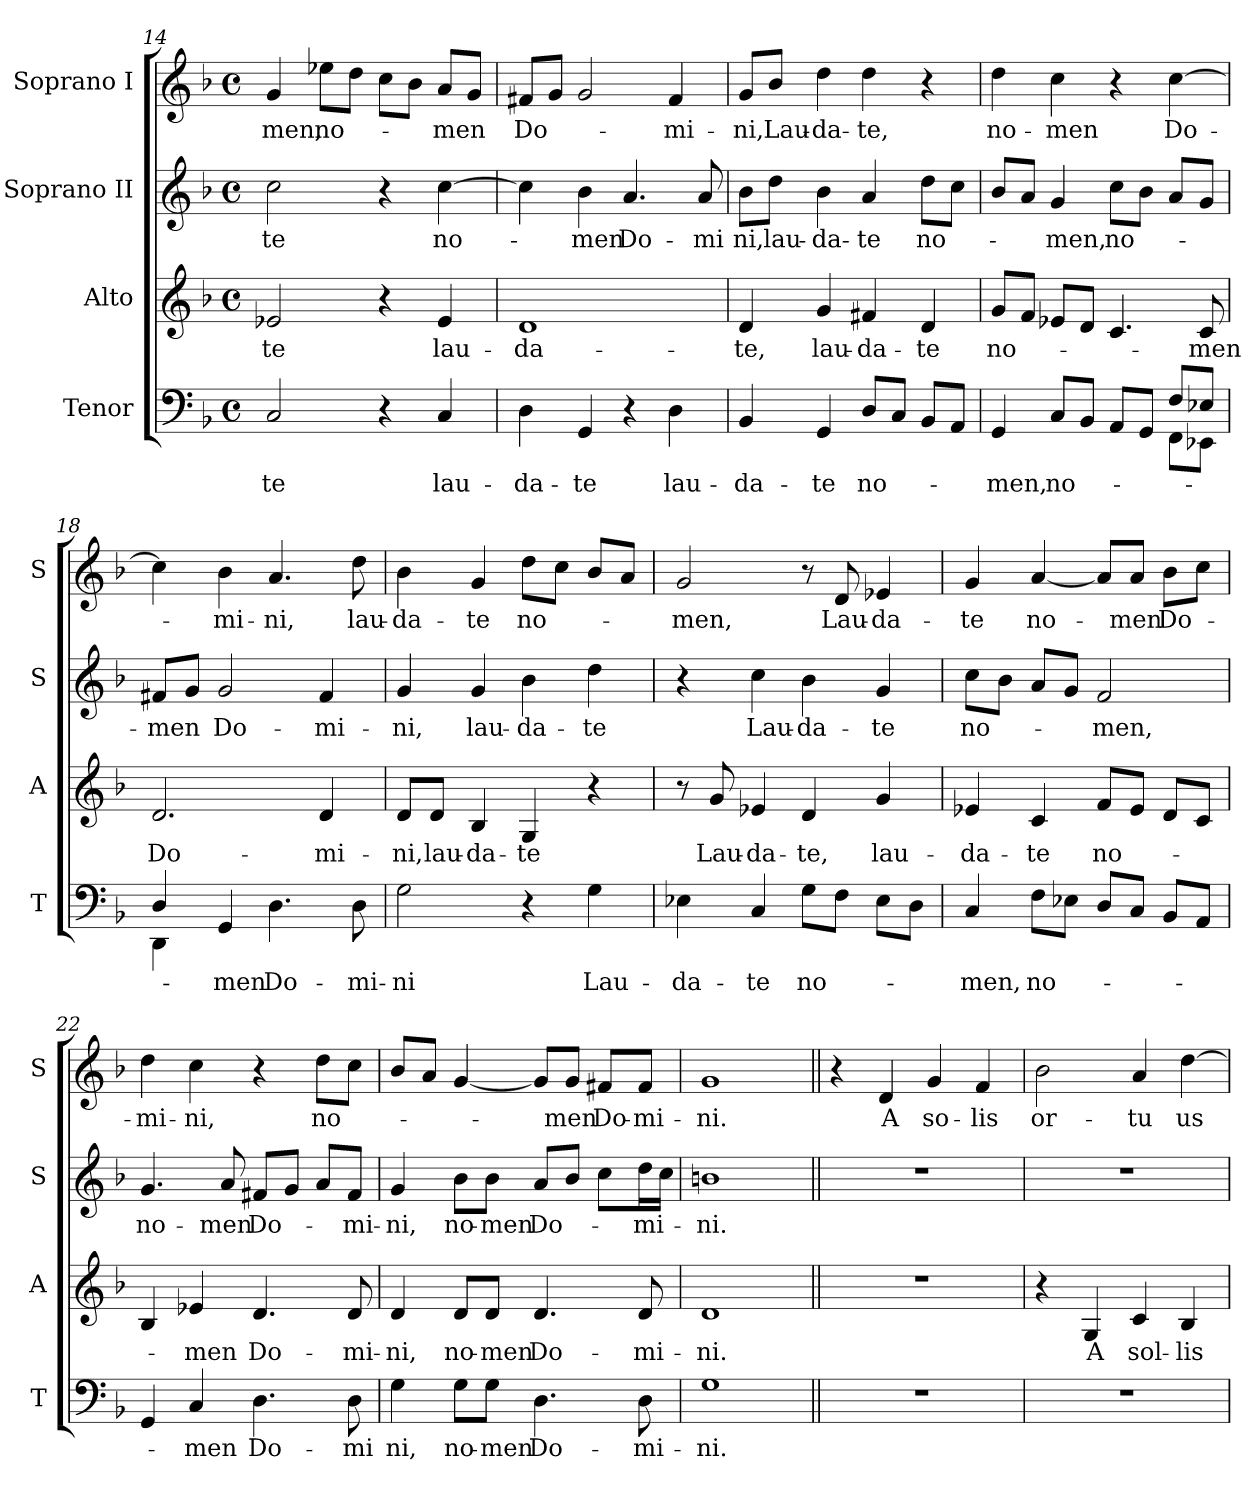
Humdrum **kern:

**kern	**text	**kern	**text	**kern	**text	**kern	**text
*part4	*part4	*part3	*part3	*part2	*part2	*part1	*part1
*staff4	*staff4	*staff3	*staff3	*staff2	*staff2	*staff1	*staff1
*I"Tenor	*	*I"Alto	*	*I"Soprano II	*	*I"Soprano I	*
*I'T	*	*I'A	*	*I'S	*	*I'S	*
!!LO:PB:g=z
*clefF4	*	*clefG2	*	*clefG2	*	*clefG2	*
*k[b-]	*	*k[b-]	*	*k[b-]	*	*k[b-]	*
*d:	*	*d:	*	*d:	*	*d:	*
*M4/4	*	*M4/4	*	*M4/4	*	*M4/4	*
*met(c)	*	*met(c)	*	*met(c)	*	*met(c)	*
=14	=14	=14	=14	=14	=14	=14	=14
!	!LO:LY:b	!	!LO:LY:b	!	!LO:LY:b	!	!LO:LY:b
2C/	-te	2e-X/	-te	2cc\	-te	4g/	-men,
!	!	!	!	!	!	!	!LO:LY:b
.	.	.	.	.	.	8ee-X\L	no-
.	.	.	.	.	.	8dd\J	.
4r	.	4r	.	4r	.	8cc\L	.
.	.	.	.	.	.	8b-\J	.
!	!LO:LY:b	!	!LO:LY:b	!	!LO:LY:b	!	!LO:LY:b
4C/	lau-	4e-/	lau-	[4cc\	no-	8a/L	-men
.	.	.	.	.	.	8g/J	.
=15	=15	=15	=15	=15	=15	=15	=15
!	!LO:LY:b	!	!LO:LY:b	!	!	!	!LO:LY:b
4D\	-da-	1d	-da-	4cc\]	.	8f#X/L	Do-
.	.	.	.	.	.	8g/J	.
!	!LO:LY:b	!	!	!	!LO:LY:b	!	!
4GG/	-te	.	.	4b-\	-men	2g/	.
!	!	!	!	!	!LO:LY:b	!	!
4r	.	.	.	4.a/	Do-	.	.
!	!LO:LY:b	!	!	!	!	!	!LO:LY:b
4D\	lau-	.	.	.	.	4f#/	-mi-
!	!	!	!	!	!LO:LY:b	!	!
.	.	.	.	8a/	-mi	.	.
=16	=16	=16	=16	=16	=16	=16	=16
!	!LO:LY:b	!	!LO:LY:b	!	!LO:LY:b	!	!LO:LY:b
4BB-/	-da-	4d/	-te,	8b-\L	ni,	8g/L	-ni,
!	!	!	!	!	!LO:LY:b	!	!LO:LY:b
.	.	.	.	8dd\J	lau-	8b-/J	Lau-
!	!LO:LY:b	!	!LO:LY:b	!	!LO:LY:b	!	!LO:LY:b
4GG/	-te	4g/	lau-	4b-\	-da-	4dd\	-da-
!	!LO:LY:b	!	!LO:LY:b	!	!LO:LY:b	!	!LO:LY:b
8D/L	no-	4f#X/	-da-	4a/	-te	4dd\	-te,
8C/J	.	.	.	.	.	.	.
!	!	!	!LO:LY:b	!	!LO:LY:b	!	!
8BB-/L	.	4d/	-te	8dd\L	no-	4r	.
8AA/J	.	.	.	8cc\J	.	.	.
=17	=17	=17	=17	=17	=17	=17	=17
!	!LO:LY:b	!	!LO:LY:b	!	!	!	!LO:LY:b
*^	*	*	*	*	*	*	*
4GG/	2.ryy	-men,	8g/L	no-	8b-/L	.	4dd\	no-
.	.	.	8f/J	.	8a/J	.	.	.
!	!	!LO:LY:b	!	!	!	!LO:LY:b	!	!LO:LY:b
8C/L	.	no-	8e-X/L	.	4g/	-men,	4cc\	-men
8BB-/J	.	.	8d/J	.	.	.	.	.
!	!	!	!	!	!	!LO:LY:b	!	!
8AA/L	.	.	4.c/	.	8cc\L	no-	4r	.
8GG/J	.	.	.	.	8b-\J	.	.	.
!	!	!	!	!	!	!	!	!LO:LY:b
8F/L	8FF\L	.	.	.	8a/L	.	[4cc\	Do-
!	!	!	!	!LO:LY:b	!	!	!	!
8E-X/J	8EE-X\J	.	8c/	-men	8g/J	.	.	.
!!LO:LB:g=z
=18	=18	=18	=18	=18	=18	=18	=18	=18
!	!	!	!	!LO:LY:b	!	!LO:LY:b	!	!
4D/	4DD\	.	2.d/	Do-	8f#X/L	-men	4cc\]	.
.	.	.	.	.	8g/J	.	.	.
!	!	!LO:LY:b	!	!	!	!LO:LY:b	!	!LO:LY:b
4GG/	2.ryy	-men	.	.	2g/	Do-	4b-\	-mi-
!	!	!LO:LY:b	!	!	!	!	!	!LO:LY:b
4.D\	.	Do-	.	.	.	.	4.a/	-ni,
!	!	!	!	!LO:LY:b	!	!LO:LY:b	!	!
.	.	.	4d/	-mi-	4f#/	-mi-	.	.
!	!	!LO:LY:b	!	!	!	!	!	!LO:LY:b
8D\	.	-mi-	.	.	.	.	8dd\	lau-
*v	*v	*	*	*	*	*	*	*
=19	=19	=19	=19	=19	=19	=19	=19
!	!LO:LY:b	!	!LO:LY:b	!	!LO:LY:b	!	!LO:LY:b
2G\	-ni	8d/L	-ni,	4g/	-ni,	4b-\	-da-
!	!	!	!LO:LY:b	!	!	!	!
.	.	8d/J	lau-	.	.	.	.
!	!	!	!LO:LY:b	!	!LO:LY:b	!	!LO:LY:b
.	.	4B-/	-da-	4g/	lau-	4g/	-te
!	!	!	!LO:LY:b	!	!LO:LY:b	!	!LO:LY:b
4r	.	4G/	-te	4b-\	-da-	8dd\L	no-
.	.	.	.	.	.	8cc\J	.
!	!LO:LY:b	!	!	!	!LO:LY:b	!	!
4G\	Lau-	4r	.	4dd\	-te	8b-/L	.
.	.	.	.	.	.	8a/J	.
=20	=20	=20	=20	=20	=20	=20	=20
!	!LO:LY:b	!	!	!	!	!	!LO:LY:b
4E-X\	-da-	8r	.	4r	.	2g/	-men,
!	!	!	!LO:LY:b	!	!	!	!
.	.	8g/	Lau-	.	.	.	.
!	!LO:LY:b	!	!LO:LY:b	!	!LO:LY:b	!	!
4C/	-te	4e-X/	-da-	4cc\	Lau-	.	.
!	!LO:LY:b	!	!LO:LY:b	!	!LO:LY:b	!	!
8G\L	no-	4d/	-te,	4b-\	-da-	8r	.
!	!	!	!	!	!	!	!LO:LY:b
8F\J	.	.	.	.	.	8d/	Lau-
!	!	!	!LO:LY:b	!	!LO:LY:b	!	!LO:LY:b
8E-\L	.	4g/	lau-	4g/	-te	4e-X/	-da-
8D\J	.	.	.	.	.	.	.
=21	=21	=21	=21	=21	=21	=21	=21
!	!LO:LY:b	!	!LO:LY:b	!	!LO:LY:b	!	!LO:LY:b
4C/	-men,	4e-X/	-da-	8cc\L	no-	4g/	-te
.	.	.	.	8b-\J	.	.	.
!	!LO:LY:b	!	!LO:LY:b	!	!	!	!LO:LY:b
8F\L	no-	4c/	-te	8a/L	.	[4a/	no-
8E-X\J	.	.	.	8g/J	.	.	.
!	!	!	!LO:LY:b	!	!LO:LY:b	!	!
8D/L	.	8f/L	no-	2f/	-men,	8a/L]	.
!	!	!	!	!	!	!	!LO:LY:b
8C/J	.	8e-/J	.	.	.	8a/J	-men
!	!	!	!	!	!	!	!LO:LY:b
8BB-/L	.	8d/L	.	.	.	8b-\L	Do-
8AA/J	.	8c/J	.	.	.	8cc\J	.
!!LO:LB:g=z
=22	=22	=22	=22	=22	=22	=22	=22
!	!	!	!	!	!LO:LY:b	!	!LO:LY:b
4GG/	.	4B-/	.	4.g/	no-	4dd\	-mi-
!	!LO:LY:b	!	!LO:LY:b	!	!	!	!LO:LY:b
4C/	-men	4e-X/	-men	.	.	4cc\	-ni,
!	!	!	!	!	!LO:LY:b	!	!
.	.	.	.	8a/	-men	.	.
!	!LO:LY:b	!	!LO:LY:b	!	!LO:LY:b	!	!
4.D\	Do-	4.d/	Do-	8f#X/L	Do-	4r	.
.	.	.	.	8g/J	.	.	.
!	!	!	!	!	!	!	!LO:LY:b
.	.	.	.	8a/L	.	8dd\L	no-
!	!LO:LY:b	!	!LO:LY:b	!	!LO:LY:b	!	!
8D\	-mi	8d/	-mi-	8f#/J	-mi-	8cc\J	.
=23	=23	=23	=23	=23	=23	=23	=23
!	!LO:LY:b	!	!LO:LY:b	!	!LO:LY:b	!	!
4G\	ni,	4d/	-ni,	4g/	-ni,	8b-/L	.
.	.	.	.	.	.	8a/J	.
!	!LO:LY:b	!	!LO:LY:b	!	!LO:LY:b	!	!
8G\L	no-	8d/L	no-	8b-\L	no-	[4g/	.
!	!LO:LY:b	!	!LO:LY:b	!	!LO:LY:b	!	!
8G\J	-men	8d/J	-men	8b-\J	-men	.	.
!	!LO:LY:b	!	!LO:LY:b	!	!LO:LY:b	!	!
4.D\	Do-	4.d/	Do-	8a/L	Do-	8g/L]	.
!	!	!	!	!	!	!	!LO:LY:b
.	.	.	.	8b-/J	.	8g/J	-men
!	!	!	!	!	!	!	!LO:LY:b
.	.	.	.	8cc\L	.	8f#X/L	Do-
!	!LO:LY:b	!	!LO:LY:b	!	!LO:LY:b	!	!LO:LY:b
8D\	-mi-	8d/	-mi-	16dd\L	-mi-	8f#/J	-mi-
.	.	.	.	16cc\JJ	.	.	.
=24	=24	=24	=24	=24	=24	=24	=24
!	!LO:LY:b	!	!LO:LY:b	!	!LO:LY:b	!	!LO:LY:b
1G	-ni.	1d	-ni.	1bn	-ni.	1g	-ni.
=25||	=25||	=25||	=25||	=25||	=25||	=25||	=25||
1r	.	1r	.	1r	.	4r	.
!	!	!	!	!	!	!	!LO:LY:b
.	.	.	.	.	.	4d/	A
!	!	!	!	!	!	!	!LO:LY:b
.	.	.	.	.	.	4g/	so-
!	!	!	!	!	!	!	!LO:LY:b
.	.	.	.	.	.	4f/	-lis
=26	=26	=26	=26	=26	=26	=26	=26
!	!	!	!	!	!	!	!LO:LY:b
1r	.	4r	.	1r	.	2b-\	or-
!	!	!	!LO:LY:b	!	!	!	!
.	.	4G/	A	.	.	.	.
!	!	!	!LO:LY:b	!	!	!	!LO:LY:b
.	.	4c/	sol-	.	.	4a/	-tu
!	!	!	!LO:LY:b	!	!	!	!LO:LY:b
.	.	4B-/	-lis	.	.	[4dd\	us-
=	=	=	=	=	=	=	=
*-	*-	*-	*-	*-	*-	*-	*-
